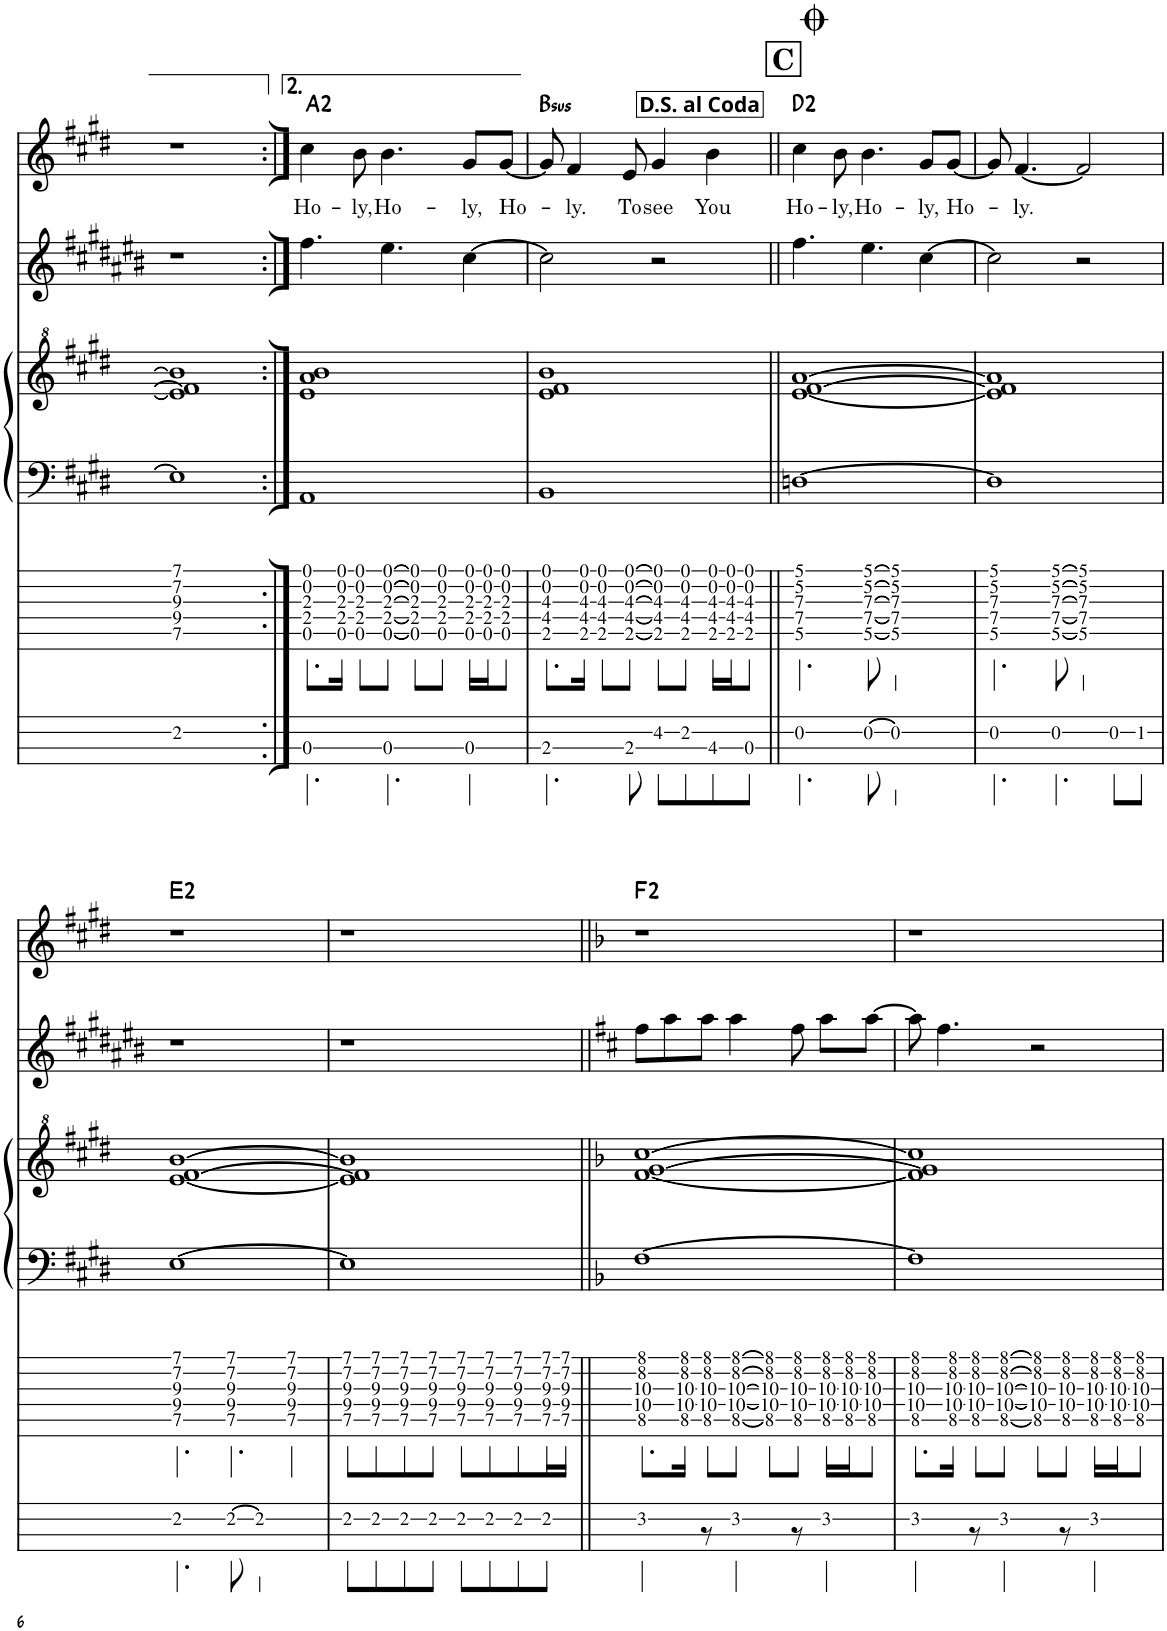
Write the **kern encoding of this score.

**kern	**kern	**kern	**kern	**kern	**kern	**text	**harte
*part5	*part4	*part3	*part3	*part2	*part1	*part1	*part1
*staff6	*staff5	*staff4	*staff3	*staff2	*staff1	*staff1	*
*I"Bass	*I"Ac. Gtr.	*I"Piano/ Organ	*	*I"Alto Sax	*I"Vocals	*	*
*	*I'Ac Gtr	*	*	*I'A Sax	*	*	*
!!LO:PB:g=z
*	*	*clefF4	*clefG^2	*clefG2	*clefG2	*	*
*Trd7c12	*	*	*	*Trd5c9	*Trd1c2	*	*
*k[f#c#g#d#]	*k[f#c#g#d#]	*k[f#c#g#d#]	*k[f#c#g#d#]	*k[f#c#g#d#a#e#b#]	*k[f#c#g#d#]	*	*
*E:	*E:	*E:	*E:	*C#:	*E:	*	*
*M4/4	*M4/4	*M4/4	*M4/4	*M4/4	*M4/4	*	*
=42	=42	=42	=42	=42	=42	=42	=42
1E	1E 1B 1e 1f# 1b	1E]	1ee] 1ff#] 1bb]	1r	1r	.	.
=43:|!	=43:|!	=43:|!	=43:|!	=43:|!	=43:|!	=43:|!	=43:|!
!	!	!	!	!	!	!LO:LY:b	!
4.AA\	8.AA\ 8.E\ 8.A\ 8.B\ 8.e\L	1AA	1ee 1aa 1bb	4.ff#\	4cc#\	Ho-	A:maj(2)
.	16AA\ 16E\ 16A\ 16B\ 16e\Jk	.	.	.	.	.	.
!	!	!	!	!	!	!LO:LY:b	!
.	8AA\ 8E\ 8A\ 8B\ 8e\L	.	.	.	8b\	-ly,	.
!	!	!	!	!	!	!LO:LY:b	!
4.AA\	[8AA\ [8E\ [8A\ [8B\ [8e\J	.	.	4.ee#\	4.b\	Ho-	.
.	8AA\] 8E\] 8A\] 8B\] 8e\]L	.	.	.	.	.	.
.	8AA\ 8E\ 8A\ 8B\ 8e\J	.	.	.	.	.	.
!	!	!	!	!	!	!LO:LY:b	!
4AA\	16AA\ 16E\ 16A\ 16B\ 16e\LL	.	.	[4cc#\	8g#/L	-ly,	.
.	16AA\ 16E\ 16A\ 16B\ 16e\J	.	.	.	.	.	.
!	!	!	!	!	!	!LO:LY:b	!
.	8AA\ 8E\ 8A\ 8B\ 8e\J	.	.	.	[8g#/J	Ho-	.
=44	=44	=44	=44	=44	=44	=44	=44
!	!	!	!	!	!	!	!LO:H:kt=sus
4.BB\	8.BB\ 8.F#\ 8.B\ 8.B\ 8.e\L	1BB	1ee 1ff# 1bb	2cc#\]	8g#/]	.	B:sus4
!	!	!	!	!	!	!LO:LY:b	!
.	.	.	.	.	4f#/	ly.	.
.	16BB\ 16F#\ 16B\ 16B\ 16e\Jk	.	.	.	.	.	.
.	8BB\ 8F#\ 8B\ 8B\ 8e\L	.	.	.	.	.	.
!	!	!	!	!	!	!LO:LY:b	!
8BB\	[8BB\ [8F#\ [8B\ [8B\ [8e\J	.	.	.	8e/	To	.
!	!	!	!	!	!	!LO:LY:b	!
8F#\L	8BB\] 8F#\] 8B\] 8B\] 8e\]L	.	.	2r	4g#/	see	.
8E\	8BB\ 8F#\ 8B\ 8B\ 8e\J	.	.	.	.	.	.
!	!	!	!	!	!	!LO:LY:b	!
8C#\	16BB\ 16F#\ 16B\ 16B\ 16e\LL	.	.	.	4b\	You	.
.	16BB\ 16F#\ 16B\ 16B\ 16e\J	.	.	.	.	.	.
8AA\J	8BB\ 8F#\ 8B\ 8B\ 8e\J	.	.	.	.	.	.
!!LO:REH:place=s1:a:B:rj:fs=14:t=C
=45||	=45||	=45||	=45||	=45||	=45||	=45||	=45||
!	!	!	!	!	!	!LO:LY:b	!
4.Dn\	4.D\ 4.A\ 4.dn\ 4.e\ 4.a\	[1Dn	[1ee [1ff# [1aa	4.ff#\	4cc#\	Ho-	D:maj(2)
!	!	!	!	!	!	!LO:LY:b	!
.	.	.	.	.	8b\	-ly,	.
!	!	!	!	!	!	!LO:LY:b	!
[8D\	[8D\ [8A\ [8d\ [8e\ [8a\	.	.	4.ee#\	4.b\	Ho-	.
2D\]	2D\] 2A\] 2d\] 2e\] 2a\]	.	.	.	.	.	.
!	!	!	!	!	!	!LO:LY:b	!
.	.	.	.	[4cc#\	8g#/L	-ly,	.
!	!	!	!	!	!	!LO:LY:b	!
.	.	.	.	.	[8g#/J	Ho-	.
=46	=46	=46	=46	=46	=46	=46	=46
4.Dn\	4.D\ 4.A\ 4.dn\ 4.e\ 4.a\	1D]	1ee] 1ff#] 1aa]	2cc#\]	8g#/]	.	.
!	!	!	!	!	!	!LO:LY:b	!
.	.	.	.	.	[4.f#/	ly.	.
4.D\	[8D\ [8A\ [8d\ [8e\ [8a\	.	.	.	.	.	.
.	2D\] 2A\] 2d\] 2e\] 2a\]	.	.	2r	2f#/]	.	.
8D\L	.	.	.	.	.	.	.
8D#X\J	.	.	.	.	.	.	.
!!LO:LB:g=z
=47	=47	=47	=47	=47	=47	=47	=47
4.E\	4.E\ 4.B\ 4.e\ 4.f#\ 4.b\	[1E	[1ee [1ff# [1bb	1r	1r	.	E:maj(2)
[8E\	4.E\ 4.B\ 4.e\ 4.f#\ 4.b\	.	.	.	.	.	.
2E\]	.	.	.	.	.	.	.
.	4E\ 4B\ 4e\ 4f#\ 4b\	.	.	.	.	.	.
=48	=48	=48	=48	=48	=48	=48	=48
8E\L	8E\ 8B\ 8e\ 8f#\ 8b\L	1E]	1ee] 1ff#] 1bb]	1r	1r	.	.
8E\	8E\ 8B\ 8e\ 8f#\ 8b\	.	.	.	.	.	.
8E\	8E\ 8B\ 8e\ 8f#\ 8b\	.	.	.	.	.	.
8E\J	8E\ 8B\ 8e\ 8f#\ 8b\J	.	.	.	.	.	.
8E\L	8E\ 8B\ 8e\ 8f#\ 8b\L	.	.	.	.	.	.
8E\	8E\ 8B\ 8e\ 8f#\ 8b\	.	.	.	.	.	.
8E\	8E\ 8B\ 8e\ 8f#\ 8b\	.	.	.	.	.	.
8E\J	16E\ 16B\ 16e\ 16f#\ 16b\L	.	.	.	.	.	.
.	16E\ 16B\ 16e\ 16f#\ 16b\JJ	.	.	.	.	.	.
=49||	=49||	=49||	=49||	=49||	=49||	=49||	=49||
*k[b-]	*k[b-]	*k[b-]	*k[b-]	*k[f#c#]	*k[b-]	*	*
4F\	8.F\ 8.c\ 8.f\ 8.g\ 8.cc\L	[1F	[1ff [1gg [1ccc	8ff#\L	1r	.	F:maj(2)
.	.	.	.	8aa\	.	.	.
.	16F\ 16c\ 16f\ 16g\ 16cc\Jk	.	.	.	.	.	.
8r	8F\ 8c\ 8f\ 8g\ 8cc\L	.	.	8aa\J	.	.	.
4F\	[8F\ [8c\ [8f\ [8g\ [8cc\J	.	.	4aa\	.	.	.
.	8F\] 8c\] 8f\] 8g\] 8cc\]L	.	.	.	.	.	.
8r	8F\ 8c\ 8f\ 8g\ 8cc\J	.	.	8ff#\	.	.	.
4F\	16F\ 16c\ 16f\ 16g\ 16cc\LL	.	.	8aa\L	.	.	.
.	16F\ 16c\ 16f\ 16g\ 16cc\J	.	.	.	.	.	.
.	8F\ 8c\ 8f\ 8g\ 8cc\J	.	.	[8aa\J	.	.	.
=50	=50	=50	=50	=50	=50	=50	=50
4F\	8.F\ 8.c\ 8.f\ 8.g\ 8.cc\L	1F]	1ff] 1gg] 1ccc]	8aa\]	1r	.	.
.	.	.	.	4.ff#\	.	.	.
.	16F\ 16c\ 16f\ 16g\ 16cc\Jk	.	.	.	.	.	.
8r	8F\ 8c\ 8f\ 8g\ 8cc\L	.	.	.	.	.	.
4F\	[8F\ [8c\ [8f\ [8g\ [8cc\J	.	.	.	.	.	.
.	8F\] 8c\] 8f\] 8g\] 8cc\]L	.	.	2r	.	.	.
8r	8F\ 8c\ 8f\ 8g\ 8cc\J	.	.	.	.	.	.
4F\	16F\ 16c\ 16f\ 16g\ 16cc\LL	.	.	.	.	.	.
.	16F\ 16c\ 16f\ 16g\ 16cc\J	.	.	.	.	.	.
.	8F\ 8c\ 8f\ 8g\ 8cc\J	.	.	.	.	.	.
=	=	=	=	=	=	=	=
*-	*-	*-	*-	*-	*-	*-	*-
